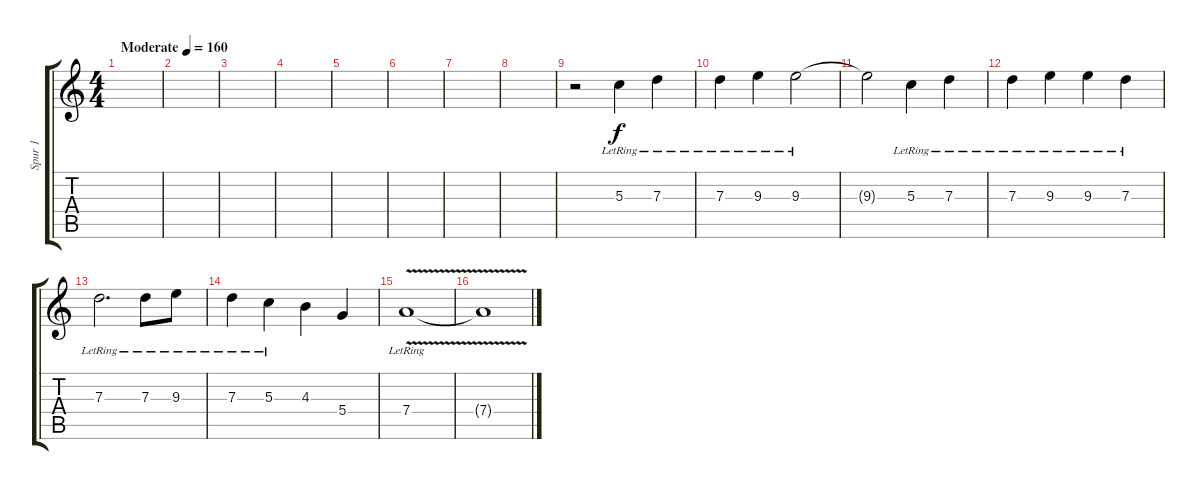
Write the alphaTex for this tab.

\track ("Spur 1" "Spur 1") {instrument distortionguitar}
\staff {score tabs}
\tuning (E4 B3 G3 D3 A2 E2) {hide}
\ts (4 4)
\tempo (160 "Moderate")
\clef g2
\ks c
|
|
|
|
|
|
|
|
r.2 5.3{lr}.4 7.3{lr}.4 |
7.3{lr}.4 9.3{lr}.4 9.3{lr}.2 |
9.3{t}.2 5.3{lr}.4 7.3{lr}.4 |
7.3{lr}.4 9.3{lr}.4 9.3{lr}.4 7.3{lr}.4 |
7.3{lr}.2{d} 7.3{lr}.8 9.3{lr}.8 |
7.3{lr}.4 5.3{lr}.4 4.3.4 5.4.4 |
7.4{v lr}.1 |
7.4{t}.1
